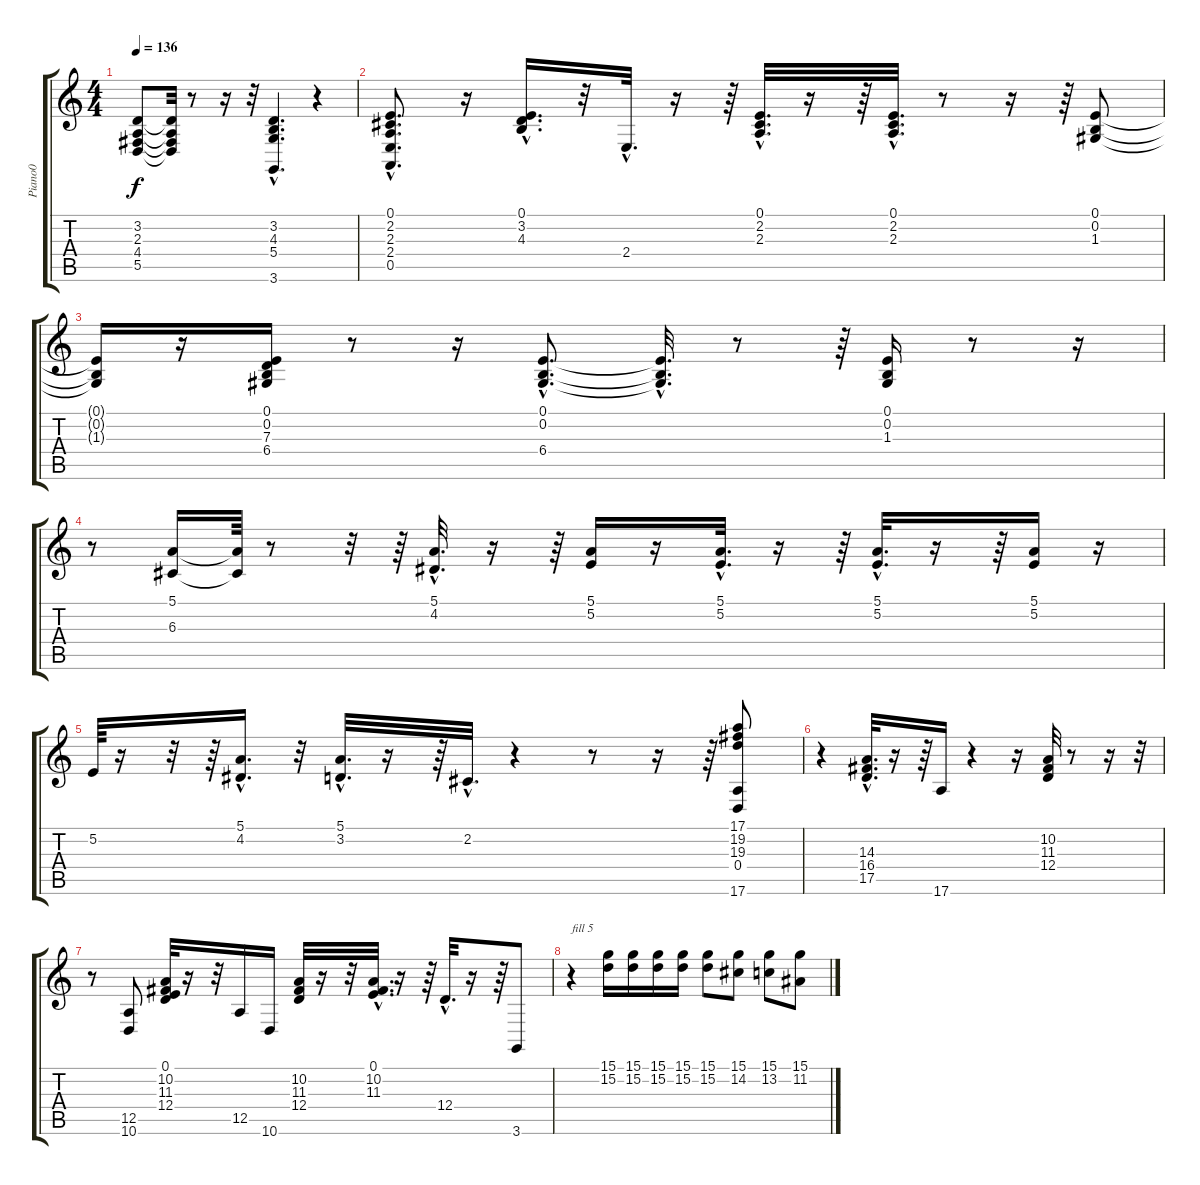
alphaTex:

\track ("Piano0" "Piano0") {instrument acousticgrandpiano}
\staff {score tabs}
\tuning (E4 B3 G3 D3 A2 E2) {hide}
\ts (4 4)
\tempo 136
\clef g2
\ks c
(3.2{t} 2.3{t} 4.4{t} 5.5{t}).8{dy f} (3.2{t} 2.3{t} 4.4{t} 5.5{t}).32 r.8 r.16 r.32 (3.2{hac} 4.3{hac} 5.4{hac} 3.6{hac}).4{d} r.4 |
(0.1{hac} 2.2{hac} 2.3{hac} 2.4{hac} 0.5{hac}).8{d} r.16 (0.1{hac} 3.2{hac} 4.3{hac}).16{d} r.32 2.4{hac}.32{d} r.16 r.64 (0.1{hac} 2.2{hac} 2.3{hac}).32{d} r.16 r.64 (0.1{hac} 2.2{hac} 2.3{hac}).32{d} r.8 r.16 r.64 (0.1 0.2 1.3).8 |
(0.1{t} 0.2{t} 1.3{t}).16 r.16 (0.1 0.2 7.3 6.4).16 r.8 r.16 (0.1{hac} 0.2{hac} 6.4{hac}).8{d} (0.1{hac t} 0.2{hac t} 6.4{hac t}).32{d} r.8 r.64 (0.1 0.2 1.3).16 r.8 r.16 |
r.8 (5.1 6.3).16 (5.1{t} 6.3{t}).64 r.8 r.32 r.64 (5.1{hac} 4.2{hac}).32{d} r.16 r.64 (5.1 5.2).16 r.16 (5.1{hac} 5.2{hac}).32{d} r.16 r.64 (5.1{hac} 5.2{hac}).32{d} r.16 r.64 (5.1 5.2).16 r.16 |
5.2.64 r.16 r.32 r.64 (5.1{hac} 4.2{hac}).16{d} r.32 (5.1{hac} 3.2{hac}).32{d} r.16 r.64 2.2{hac}.32{d} r.4 r.8 r.16 r.64 (17.1 19.2 19.3 0.4 17.6).8 |
r.4 (14.3{hac} 16.4{hac} 17.5{hac}).32{d} r.16 r.64 17.6.16 r.4 r.16 (10.2 11.3 12.4).32 r.8 r.16 r.32 |
r.8 (12.5 10.6).8 (0.1 10.2 11.3 12.4).32 r.16 r.32 12.5.16 10.6.16 (10.2 11.3 12.4).32 r.16 r.32 (0.1{hac} 10.2{hac} 11.3{hac}).32{d} r.16 r.64 12.4{hac}.32{d} r.16 r.64 3.6.8 |
r.4{txt "fill 5"} (15.1 15.2).16 (15.1 15.2).16 (15.1 15.2).16 (15.1 15.2).16 (15.1 15.2).8 (15.1 14.2).8 (15.1 13.2).8 (15.1 11.2).8
